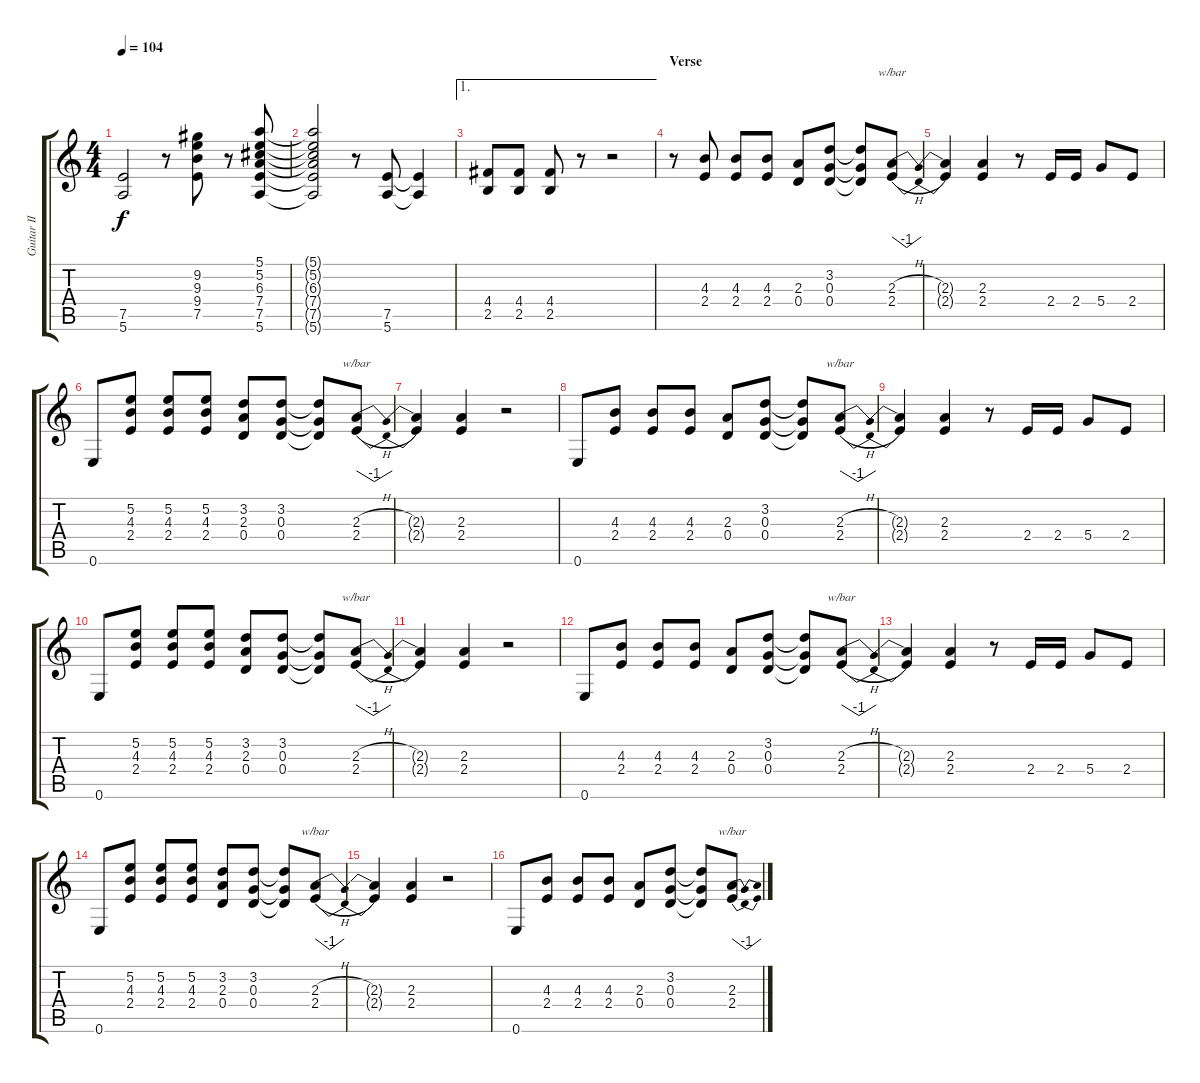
\track ("Guitar II" "Guitar II") {instrument overdrivenguitar}
\staff {score tabs}
\tuning (E4 B3 G3 D3 A2 E2) {hide}
\ts (4 4)
\tempo 104
\clef g2
\ks c
(7.5{t} 5.6{t}).2{dy f} r.8 (9.2 9.3 9.4 7.5).8 r.8 (5.1 5.2 6.3 7.4 7.5 5.6).8 |
(5.1{t} 5.2{t} 6.3{t} 7.4{t} 7.5{t} 5.6{t}).2 r.8 (7.5 5.6).8 (7.5{t} 5.6{t}).4 |
\ae 1
(4.4 2.5).8 (4.4 2.5).8 (4.4 2.5).8 r.8 r.2 |
\section ("" "Verse")
r.8 (4.3 2.4).8 (4.3 2.4).8 (4.3 2.4).8 (2.3 0.4).8 (3.2 0.3 0.4).8 (3.2{t} 0.3{t} 0.4{t}).8 (2.3{h} 2.4{h}).8{tbe (dip default 0 0 30 -4 60 0)} |
(2.3{t} 2.4{t}).4 (2.3 2.4).4 r.8 2.4.16 2.4.16 5.4.8 2.4.8 |
0.6.8 (5.2 4.3 2.4).8 (5.2 4.3 2.4).8 (5.2 4.3 2.4).8 (3.2 2.3 0.4).8 (3.2 0.3 0.4).8 (3.2{t} 0.3{t} 0.4{t}).8 (2.3{h} 2.4{h}).8{tbe (dip default 0 0 30 -4 60 0)} |
(2.3{t} 2.4{t}).4 (2.3 2.4).4 r.2 |
0.6.8 (4.3 2.4).8 (4.3 2.4).8 (4.3 2.4).8 (2.3 0.4).8 (3.2 0.3 0.4).8 (3.2{t} 0.3{t} 0.4{t}).8 (2.3{h} 2.4{h}).8{tbe (dip default 0 0 30 -4 60 0)} |
(2.3{t} 2.4{t}).4 (2.3 2.4).4 r.8 2.4.16 2.4.16 5.4.8 2.4.8 |
0.6.8 (5.2 4.3 2.4).8 (5.2 4.3 2.4).8 (5.2 4.3 2.4).8 (3.2 2.3 0.4).8 (3.2 0.3 0.4).8 (3.2{t} 0.3{t} 0.4{t}).8 (2.3{h} 2.4{h}).8{tbe (dip default 0 0 30 -4 60 0)} |
(2.3{t} 2.4{t}).4 (2.3 2.4).4 r.2 |
0.6.8 (4.3 2.4).8 (4.3 2.4).8 (4.3 2.4).8 (2.3 0.4).8 (3.2 0.3 0.4).8 (3.2{t} 0.3{t} 0.4{t}).8 (2.3{h} 2.4{h}).8{tbe (dip default 0 0 30 -4 60 0)} |
(2.3{t} 2.4{t}).4 (2.3 2.4).4 r.8 2.4.16 2.4.16 5.4.8 2.4.8 |
0.6.8 (5.2 4.3 2.4).8 (5.2 4.3 2.4).8 (5.2 4.3 2.4).8 (3.2 2.3 0.4).8 (3.2 0.3 0.4).8 (3.2{t} 0.3{t} 0.4{t}).8 (2.3{h} 2.4{h}).8{tbe (dip default 0 0 30 -4 60 0)} |
(2.3{t} 2.4{t}).4 (2.3 2.4).4 r.2 |
0.6.8 (4.3 2.4).8 (4.3 2.4).8 (4.3 2.4).8 (2.3 0.4).8 (3.2 0.3 0.4).8 (3.2{t} 0.3{t} 0.4{t}).8 (2.3{h} 2.4{h}).8{tbe (dip default 0 0 30 -4 60 0)}
